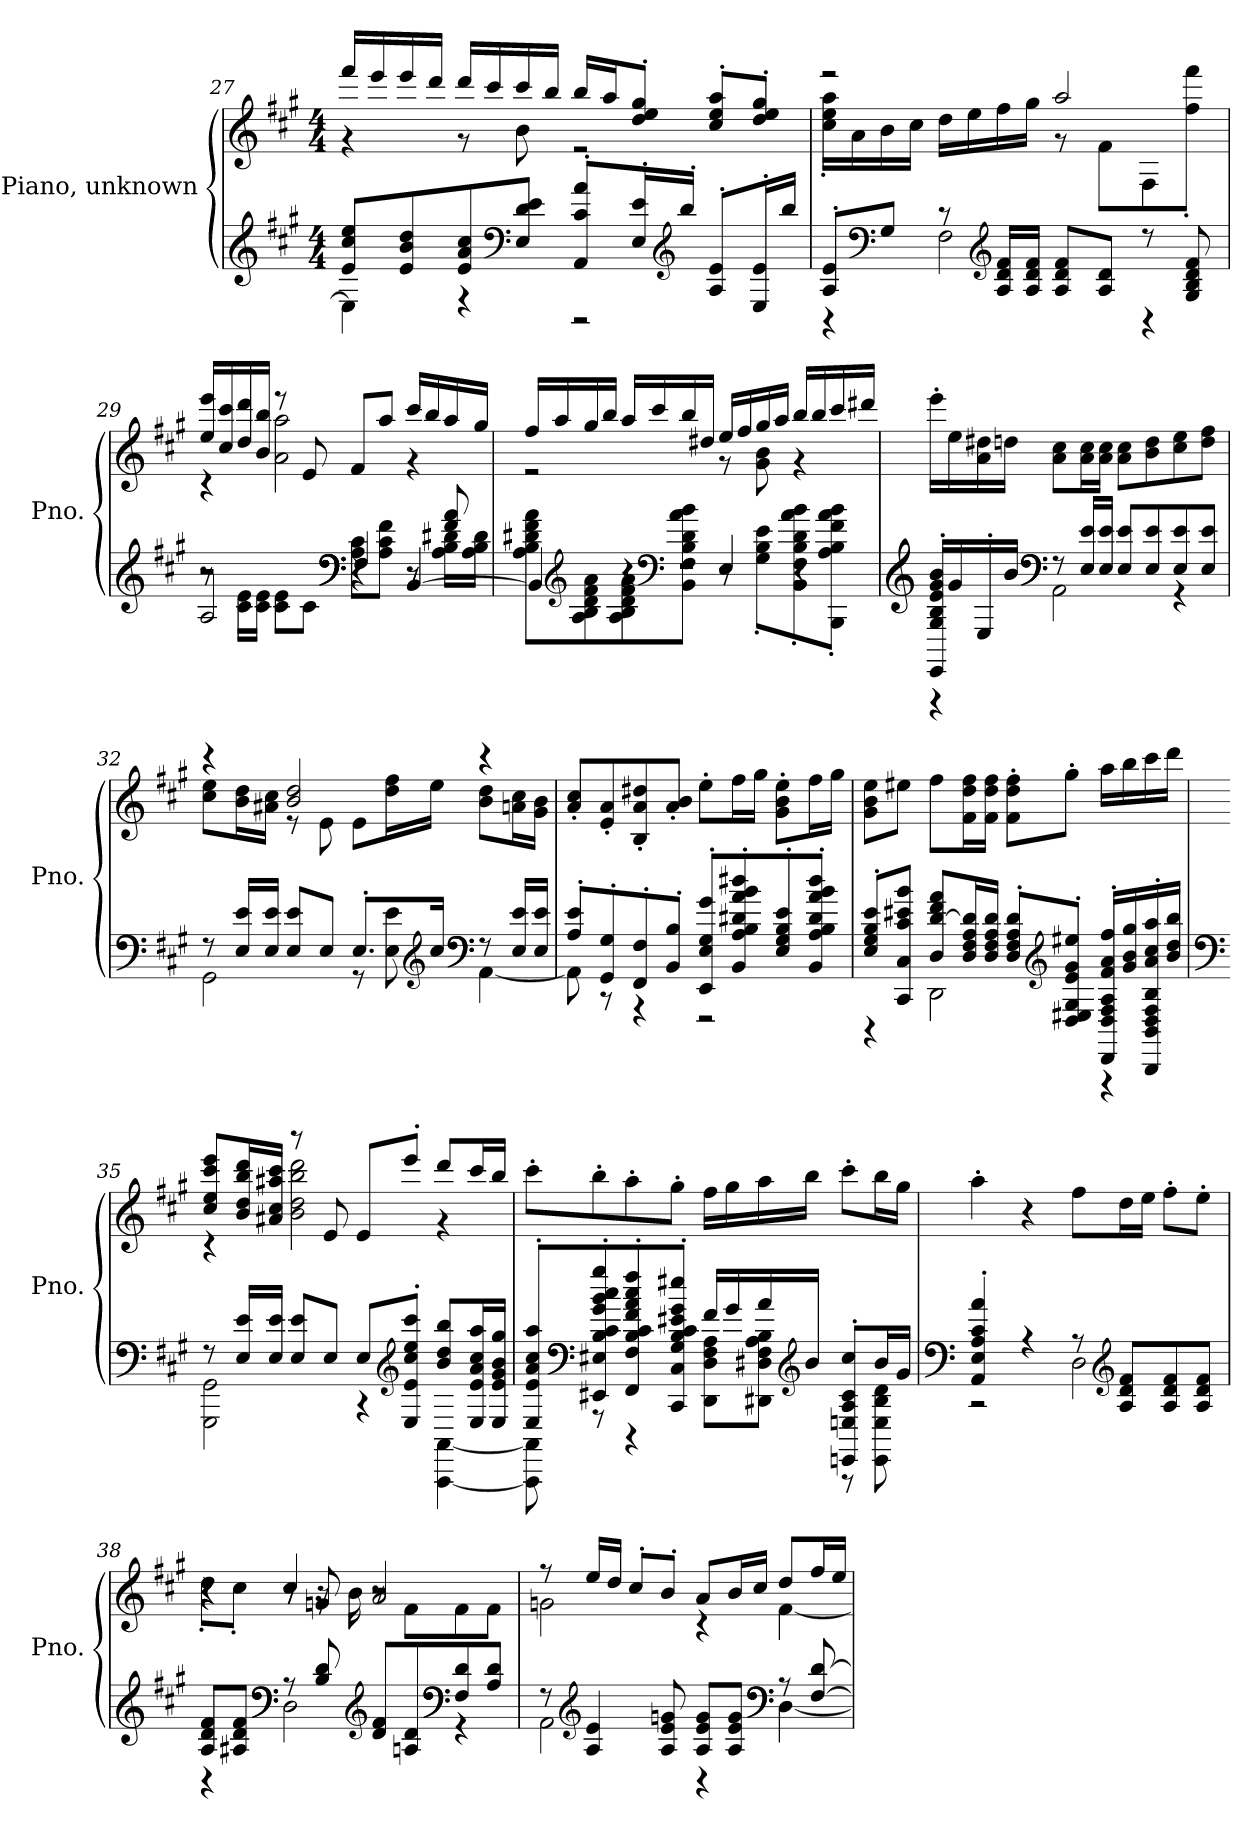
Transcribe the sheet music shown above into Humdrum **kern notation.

**kern	**kern
*part1	*part1
*staff2	*staff1
*I"Piano, unknown	*
*I'Pno.	*
!!LO:PB:g=z
*clefG2	*clefG2
*k[f#c#g#]	*k[f#c#g#]
*M4/4	*M4/4
=27	=27
*^	*^
8e/ 8cc#/ 8ee/L	4E\]	16fff#/LL	4r
.	.	16eee/	.
8e/ 8b/ 8dd/	.	16eee/	.
.	.	16ddd/JJ	.
8e/ 8a/ 8cc#/	4r	16ddd/LL	8r
.	.	16ccc#/	.
*clefF4	*	*	*
8E/ 8d/ 8e/J	.	16ccc#/	8b\
.	.	16bb/JJ	.
8AA/' 8c#/' 8a/'L	2r	16bb/LL	2r
.	.	16aa/J	.
16E/' 16e/'L	.	8dd/' 8ee/' 8gg#/'J	.
*clefG2	*	*	*
16bb'/JJ	.	.	.
8A/' 8e/'L	.	8cc#/' 8ee/' 8aa/'L	.
16E/' 16e/'L	.	8dd/' 8ee/' 8gg#/'J	.
16bb/JJ	.	.	.
=28	=28	=28	=28
8A/' 8e/'L	4r	2r	16cc#\' 16ee\' 16aa\'LL
.	.	.	16a\
*clefF4	*	*	*
8G#/J	.	.	16b\
.	.	.	16cc#\JJ
8r	2F#\	.	16dd\LL
.	.	.	16ee\
*clefG2	*	*	*
16A/ 16d/ 16f#/LL	.	.	16ff#\
16A/ 16d/ 16f#/JJ	.	.	16gg#\JJ
8A/ 8d/ 8f#/L	.	2aa/	8r
8A/ 8d/J	.	.	8f#\L
8r	4r	.	8F#\
8G#/ 8B/ 8d/ 8f#/	.	.	8ff#\' 8fff#\'J
!!LO:LB:g=z	!!
=29	=29	=29	=29
*	*^	*	*
2r	8r	2A/	16ee/ 16eee/LL	4r
.	.	.	16cc#/ 16ccc#/	.
.	16c#\ 16e\LL	.	16dd/ 16ddd/	.
.	16c#\ 16e\JJ	.	16b/ 16bb/JJ	.
.	8c#\ 8e\L	.	8r	2a\ 2aa\
.	8c#\J	.	8e/	.
*clefF4	*	*	*	*
4r	8A\ 8c#\L	4F#/	8f#/L	.
.	8A\ 8c#\ 8f#\J	.	8aa/J	.
8r	8r	[4BB/	16ccc#/LL	4r
.	.	.	16bb/	.
8f#/ 8a/	16A\ 16B\ 16d#X\LL	.	16aa/	.
.	16A\ 16B\ 16d#\JJ	.	16gg#/JJ	.
=30	=30	=30	=30	=30
1r	8A\ 8B\ 8d#X\ 8f#\ 8a\L	4BB/]	16ff#/LL	2r
.	.	.	16aa/	.
*clefG2	*	*	*	*
.	8A\ 8B\ 8d#\ 8f#\ 8a\	.	16gg#/	.
.	.	.	16bb/JJ	.
.	8A\ 8B\ 8d#\ 8f#\ 8a\	4r	16aa/LL	.
.	.	.	16ccc#/	.
*clefF4	*	*	*	*
.	8BB\ 8F#\ 8B\ 8d#\ 8a\ 8b\J	.	16bb/	.
.	.	.	16dd#X/JJ	.
.	8r	4E/	16ee/LL	8r
.	.	.	16ff#/	.
.	8G#\' 8B\' 8e\'L	.	16gg#/	8g#\ 8b\
.	.	.	16aa/JJ	.
.	8BB\' 8F#\' 8B\' 8d#\' 8a\' 8b\'	4r	16bb/LL	4r
.	.	.	16bb/	.
.	8BBB\' 8A\' 8B\' 8f#\' 8a\' 8b\'J	.	16ccc#/	.
.	.	.	16ddd#X/JJ	.
*v	*v	*v	*	*
*	*v	*v
!!LO:LB:g=z
=31	=31
*clefG2	*
*^	*
16EE/' 16G#/' 16B/' 16e/' 16g#/' 16b/'LL	4r	16eee'\LL
16g#/	.	16ee\
16E'/	.	16a\ 16dd#X\
16b/JJ	.	16ddn\JJ
*clefF4	*	*
8r	2AA\	8a\ 8cc#\L
16E/ 16e/LL	.	16a\ 16cc#\L
16E/ 16e/JJ	.	16a\ 16cc#\JJ
8E/ 8e/L	.	8a\ 8cc#\L
8E/ 8e/	.	8b\ 8dd\
8E/ 8e/	4r	8cc#\ 8ee\
8E/ 8e/J	.	8dd\ 8ff#\J
=32	=32	=32
*	*	*^
8r	2GG#\	4r	8cc#\ 8ee\L
16E/ 16e/LL	.	.	16b\ 16dd\L
16E/ 16e/JJ	.	.	16a#X\ 16cc#\JJ
8E/ 8e/L	.	2b/ 2dd/	8r
8E/J	.	.	8e\
8.E'/L	8r	.	8e\L
.	8E\ 8e\	.	16dd\ 16ff#\L
*clefG2	*	*	*
16cc#/Jk	.	.	16ee\JJ
*clefF4	*	*	*
8r	[4AA\	4r	8b\ 8dd\L
16E/ 16e/LL	.	.	16an\ 16cc#\L
16E/ 16e/JJ	.	.	16g#\ 16b\JJ
*	*	*v	*v
!!LO:LB:g=z
=33	=33	=33
8A/' 8e/'L	8AA\]	8a/' 8cc#/'L
8GG#/' 8G#/'	8r	8e/' 8a/'
8FF#/' 8F#/'	4r	8B/' 8a/' 8dd#X/'
8BB/' 8B/'J	.	8a/' 8b/'J
8EE/' 8E/' 8G#/' 8g#/'L	2r	8ee'\L
8BB/' 8A/' 8B/' 8d#X/' 8a/' 8b/' 8dd#X/'	.	16ff#\L
.	.	16gg#\JJ
8E/' 8G#/' 8B/' 8e/'	.	8g#\' 8b\' 8ee\'L
8BB/' 8A/' 8B/' 8d#/' 8a/' 8b/' 8dd#/'J	.	16ff#\L
.	.	16gg#\JJ
=34	=34	=34
8E/' 8G#/' 8B/' 8e/'L	4r	8g#\ 8b\ 8ee\L
8CC#/ 8C#/ 8c#/ 8e#X/ 8b/J	.	8ee#X\J
8D/ [8d/ 8f#/ 8a/L	2DD\	8ff#\L
16D/ 16F#/ 16A/ 16d/]L	.	16f#\ 16dd\ 16ff#\L
16D/ 16F#/ 16A/ 16d/JJ	.	16f#\ 16dd\ 16ff#\JJ
8D/' 8F#/' 8A/' 8d/'L	.	8f#\' 8dd\' 8ff#\'L
*clefG2	*	*
8D/' 8E#X/' 8G#/' 8e#/' 8g#/' 8ee#X/'J	.	8gg#'\J
16DD/' 16D/' 16F#/' 16A/' 16f#/' 16a/' 16ff#/'LL	4r	16aa\LL
16g#/ 16b/ 16gg#/	.	16bb\
16BBB/' 16BB/' 16D/' 16F#/' 16B/' 16a/' 16cc#/' 16aa/'	.	16ccc#\
16b/ 16dd/ 16bb/JJ	.	16ddd\JJ
!!LO:LB:g=z
=35	=35	=35
*clefF4	*	*
*	*	*^
8r	2GGG#\ 2GG#\	8cc#/ 8ee/ 8ccc#/ 8eee/L	4r
16E/ 16e/LL	.	16b/ 16dd/ 16bb/ 16ddd/L	.
16E/ 16e/JJ	.	16a#X/ 16cc#/ 16aa#X/ 16ccc#/JJ	.
8E/ 8e/L	.	8r	2b\ 2dd\ 2bb\ 2ddd\
8E/J	.	8e/	.
8E/L	4r	8e/L	.
*clefG2	*	*	*
8E/' 8e/' 8cc#/' 8ee/' 8ccc#/'J	.	8eee'/J	.
8b/ 8dd/ 8bb/L	[4AAA\ [4AA\	8ddd/L	4r
16E/ 16e/ 16a/ 16cc#/ 16aa/L	.	16ccc#/L	.
16E/ 16e/ 16g#/ 16b/ 16gg#/JJ	.	16bb/JJ	.
*	*	*v	*v
=36	=36	=36
8E/' 8e/' 8a/' 8cc#/' 8aa/'L	8AAA\] 8AA\]	8ccc#'\L
*clefF4	*	*
8EE#X/' 8E#X/' 8B/' 8c#/' 8g#/' 8b/' 8cc#/' 8gg#/'	8r	8bb'\
8FF#/' 8F#/' 8B/' 8c#/' 8f#/' 8a/' 8cc#/' 8ff#/'	4r	8aa'\
8CC#/' 8C#/' 8G#/' 8B/' 8c#/' 8e#X/' 8g#/' 8ee#X/'J	.	8gg#'\J
16f#/LL	8DD\ 8D\ 8F#\ 8A\L	16ff#\LL
16g#/	.	16gg#\
16a/	8DD#X\ 8D#X\ 8F#\ 8A\ 8B\J	16aa\
*clefG2	*	*
16b/JJ	.	16bb\JJ
8EEn/' 8En/' 8A/' 8c#/' 8cc#/'L	8r	8ccc#'\L
16b/L	8EE\ 8E\ 8B\ 8d\	16bb\L
16g#/JJ	.	16gg#\JJ
!!LO:LB:g=z
=37	=37	=37
*clefF4	*	*
4AA/' 4E/' 4A/' 4c#/' 4a/'	2r	4aa'\
4r	.	4r
8r	2D\	8ff#\L
*clefG2	*	*
8A/ 8d/ 8f#/L	.	16dd\L
.	.	16ee\JJ
8A/ 8d/ 8f#/	.	8ff#'\L
8A/ 8d/ 8f#/J	.	8ee'\J
=38	=38	=38
*	*	*^
*	*	*	*^
8A/ 8d/ 8f#/L	4r	4r	8dd'\L	4r
8A#X/ 8d/ 8f#/J	.	.	8cc#'\J	.
*clefF4	*	*	*	*
8r	2D\	4cc#/	8r	8r
8B/ 8d/	.	.	16r	8gn/
.	.	.	16b\	.
*clefG2	*	*	*	*
8d/ 8f#/L	.	2r	8r	2a/
8An/ 8d/	.	.	8f#\L	.
*clefF4	*	*	*	*
8F#/ 8d/	4r	.	8f#\	.
8A/ 8d/J	.	.	8f#\J	.
*	*	*	*v	*v
=39	=39	=39	=39
8r	2AA\	8r	2gn\
*clefG2	*	*	*
4A/ 4e/	.	16ee/LL	.
.	.	16dd/JJ	.
.	.	8cc#'/L	.
8A/ 8e/ 8gn/	.	8b'/J	.
8A/ 8e/ 8g/L	4r	8a/L	4r
8A/ 8e/ 8g/J	.	16b/L	.
.	.	16cc#/JJ	.
*clefF4	*	*	*
8r	[4D\	8dd/L	[4f#\
[8F#/ [8d/	.	16ff#/L	.
.	.	16ee/JJ	.
*v	*v	*	*
*	*v	*v
=	=
*-	*-
